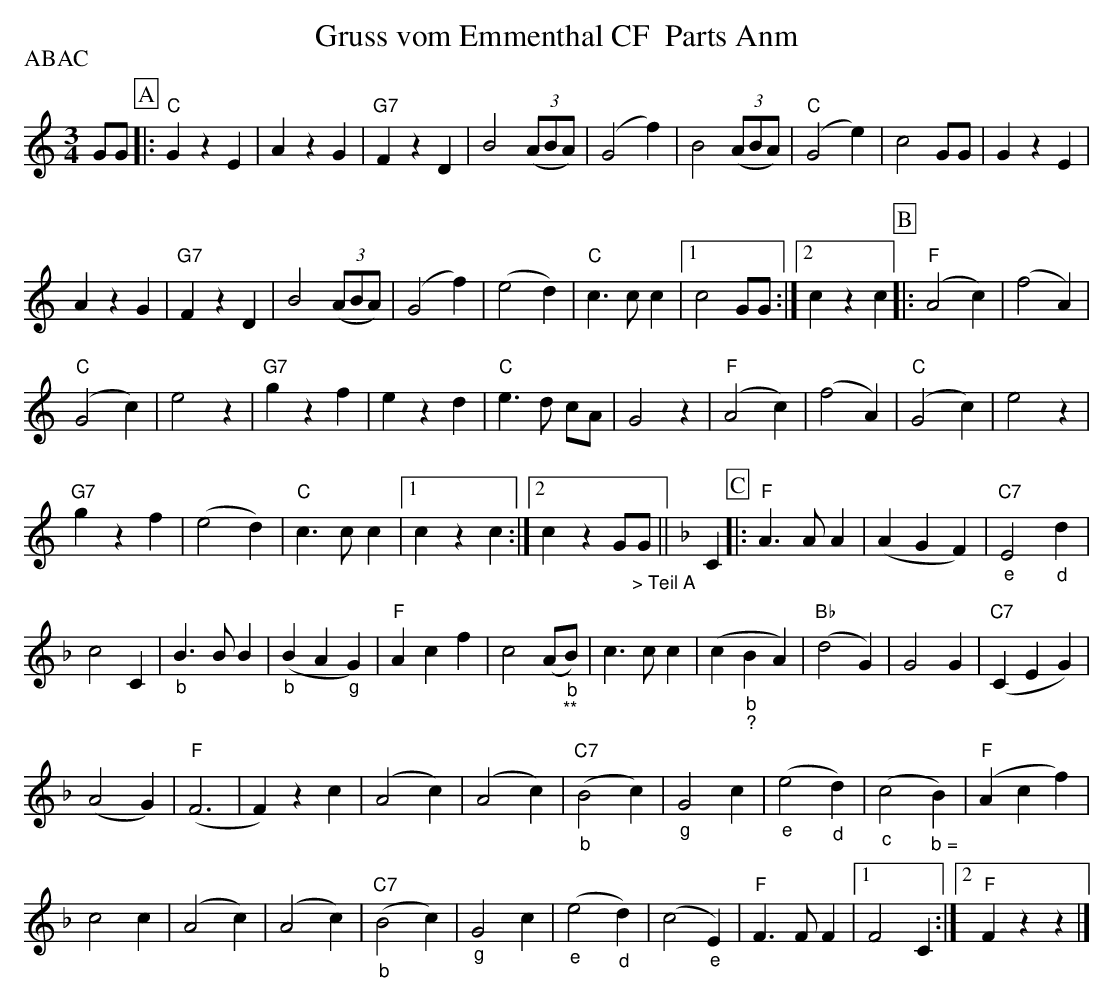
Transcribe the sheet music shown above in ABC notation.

X:1
T: Gruss vom Emmenthal CF  Parts Anm
M:3/4
L:1/4
P:ABAC
K:C %%MIDI gchordon
G/G/[P:A] |: "C"GzE | AzG | "G7"FzD | B2 ((3A/B/A/) | (G2f) | B2 ((3A/B/A/) | "C"(G2e) | c2 G/G/ | GzE |
AzG | "G7"FzD | B2 ((3A/B/A/) | (G2f) | (e2d) | "C"c>cc |1 c2G/G/ :|2 czc [P:B] |: "F"(A2c) | (f2A) |
"C"(G2c) | e2z | "G7"gzf | ezd | "C"e>d c/A/ | G2z | "F"(A2c) | (f2A) | "C"(G2c) | e2z |
"G7"gzf | (e2d) | "C"c>cc |1 czc :|2 czG/"_> Teil A"G/ || [K:F] C [P:C] |: "F"A>AA | (AGF) | "C7""_e"E2"_d"d |
c2C | "_b"B>BB | "_b"(BA"_g"G) | "F"Acf | c2 (A/"_b""_**"B/) | c>cc | (c"_b""_?"BA) | "Bb"(d2G) | G2G | "C7"(CEG) |
(A2G) | "F"(F3 | F)zc | (A2c) | (A2c) | "C7""_b"(B2c) | "_g"G2c | ("_e"e2"_d"d) | ("_c"c2"_ b ="B) | "F"(Acf) |
c2c | (A2c) | (A2c) | "C7"("_b"B2c) | "_g"G2c | ("_e"e2"_d"d) | (c2"_e"E) | "F"F>FF |1 F2C :|2 "F"Fzz |]
